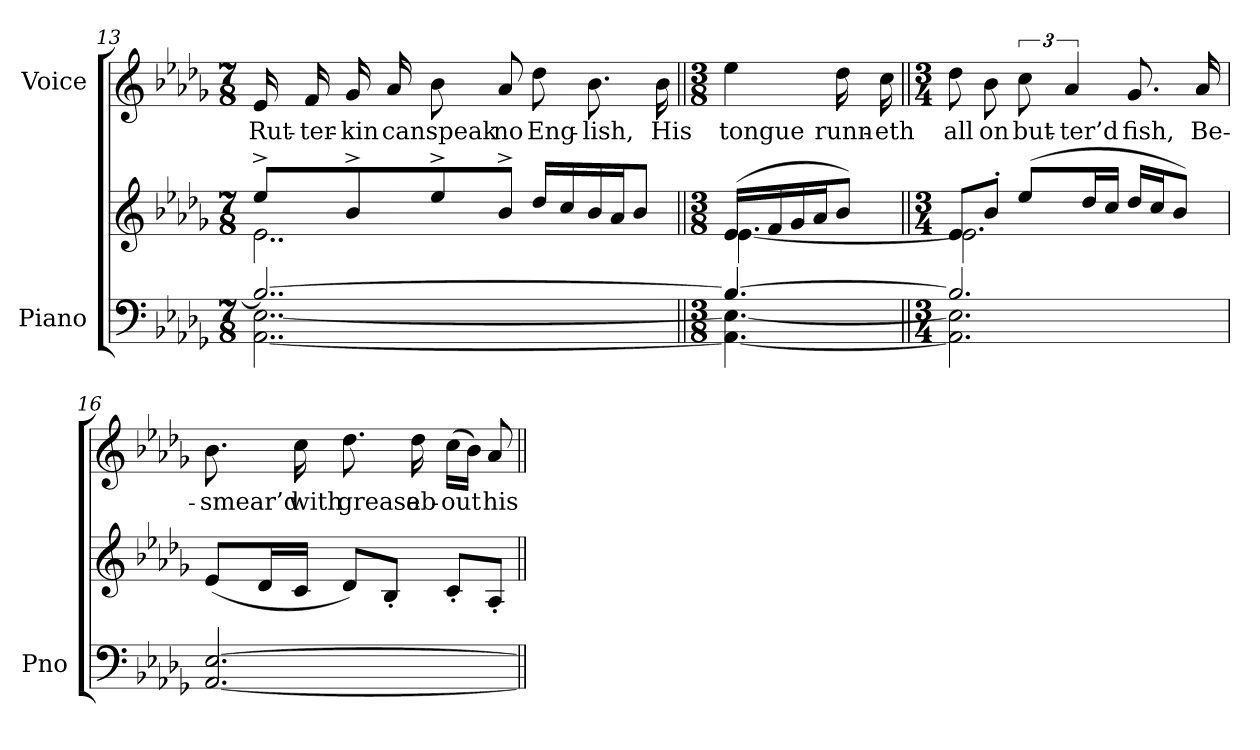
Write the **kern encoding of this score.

**kern	**kern	**kern	**text
*part2	*part2	*part1	*part1
*staff3	*staff2	*staff1	*staff1
*I"Piano	*	*I"Voice	*
*I'Pno	*	*	*
!!LO:PB:g=z
*clefF4	*clefG2	*clefG2	*
*k[b-e-a-d-g-]	*k[b-e-a-d-g-]	*k[b-e-a-d-g-]	*
*M7/8	*M7/8	*M7/8	*
=13	=13	=13	=13
*^	*^	*	*
!	!	!	!	!	!LO:LY:b
2..B-/_	[2..AA-\ [2..E-\	8ee-^/L	2..e-\	16e-/	Rut-
!	!	!	!	!	!LO:LY:b
.	.	.	.	16f/	-ter-
!	!	!	!	!	!LO:LY:b
.	.	8b-^/	.	16g-/	-kin
!	!	!	!	!	!LO:LY:b
.	.	.	.	16a-/	can
!	!	!	!	!	!LO:LY:b
.	.	8ee-^/	.	8b-\	speak
!	!	!	!	!	!LO:LY:b
.	.	8b-^/J	.	8a-/	no
!	!	!	!	!	!LO:LY:b
.	.	16dd-/LL	.	8dd-\	Eng-
.	.	16cc/	.	.	.
!	!	!	!	!	!LO:LY:b
.	.	16b-/	.	8.b-\	-lish,
.	.	16a-/J	.	.	.
.	.	8b-/J	.	.	.
!	!	!	!	!	!LO:LY:b
.	.	.	.	16b-\	His
!!LO:PB:g=z
=14||	=14||	=14||	=14||	=14||	=14||
*M3/8	*	*M3/8	*	*M3/8	*
!	!	!	!	!	!LO:LY:b
4.B-/_	4.AA-\_ 4.E-\_	(16e-/LL	[4.e-\	4ee-\	tongue
.	.	16f/	.	.	.
.	.	16g-/	.	.	.
.	.	16a-/J	.	.	.
!	!	!	!	!	!LO:LY:b
.	.	8b-/J)	.	16dd-\	runn-
!	!	!	!	!	!LO:LY:b
.	.	.	.	16cc\	-eth
=15||	=15||	=15||	=15||	=15||	=15||
*M3/4	*	*M3/4	*	*M3/4	*
!	!	!	!	!	!LO:LY:b
2.B-/]	2.AA-\] 2.E-\]	8e-/L	2.e-\]	8dd-\	all
!	!	!	!	!	!LO:LY:b
.	.	8b-'/J	.	8b-\	on
!	!	!	!	!	!LO:LY:b
.	.	(8ee-/L	.	12cc\	but-
!	!	!	!	!	!LO:LY:b
.	.	.	.	6a-/	-ter’d
.	.	16dd-/L	.	.	.
.	.	16cc/JJ	.	.	.
!	!	!	!	!	!LO:LY:b
.	.	16dd-/LL	.	8.g-/	fish,
.	.	16cc/J	.	.	.
.	.	8b-/J)	.	.	.
!	!	!	!	!	!LO:LY:b
.	.	.	.	16a-/	Be-
*v	*v	*	*	*	*
*	*v	*v	*	*
=16	=16	=16	=16
!	!	!	!LO:LY:b
[2.AA-/ [2.E-/	(8e-/L	8.b-\	-smear’d
.	16d-/L	.	.
!	!	!	!LO:LY:b
.	16c/JJ	16cc\	with
!	!	!	!LO:LY:b
.	8d-/L)	8.dd-\	grease
.	8B-'/J	.	.
!	!	!	!LO:LY:b
.	.	16dd-\	ab-
!	!	!	!LO:LY:b
.	8c'/L	(16cc\LL	-out
.	.	16b-\JJ)	.
!	!	!	!LO:LY:b
.	8A-'/J	8a-/	his
=||	=||	=||	=||
*-	*-	*-	*-
